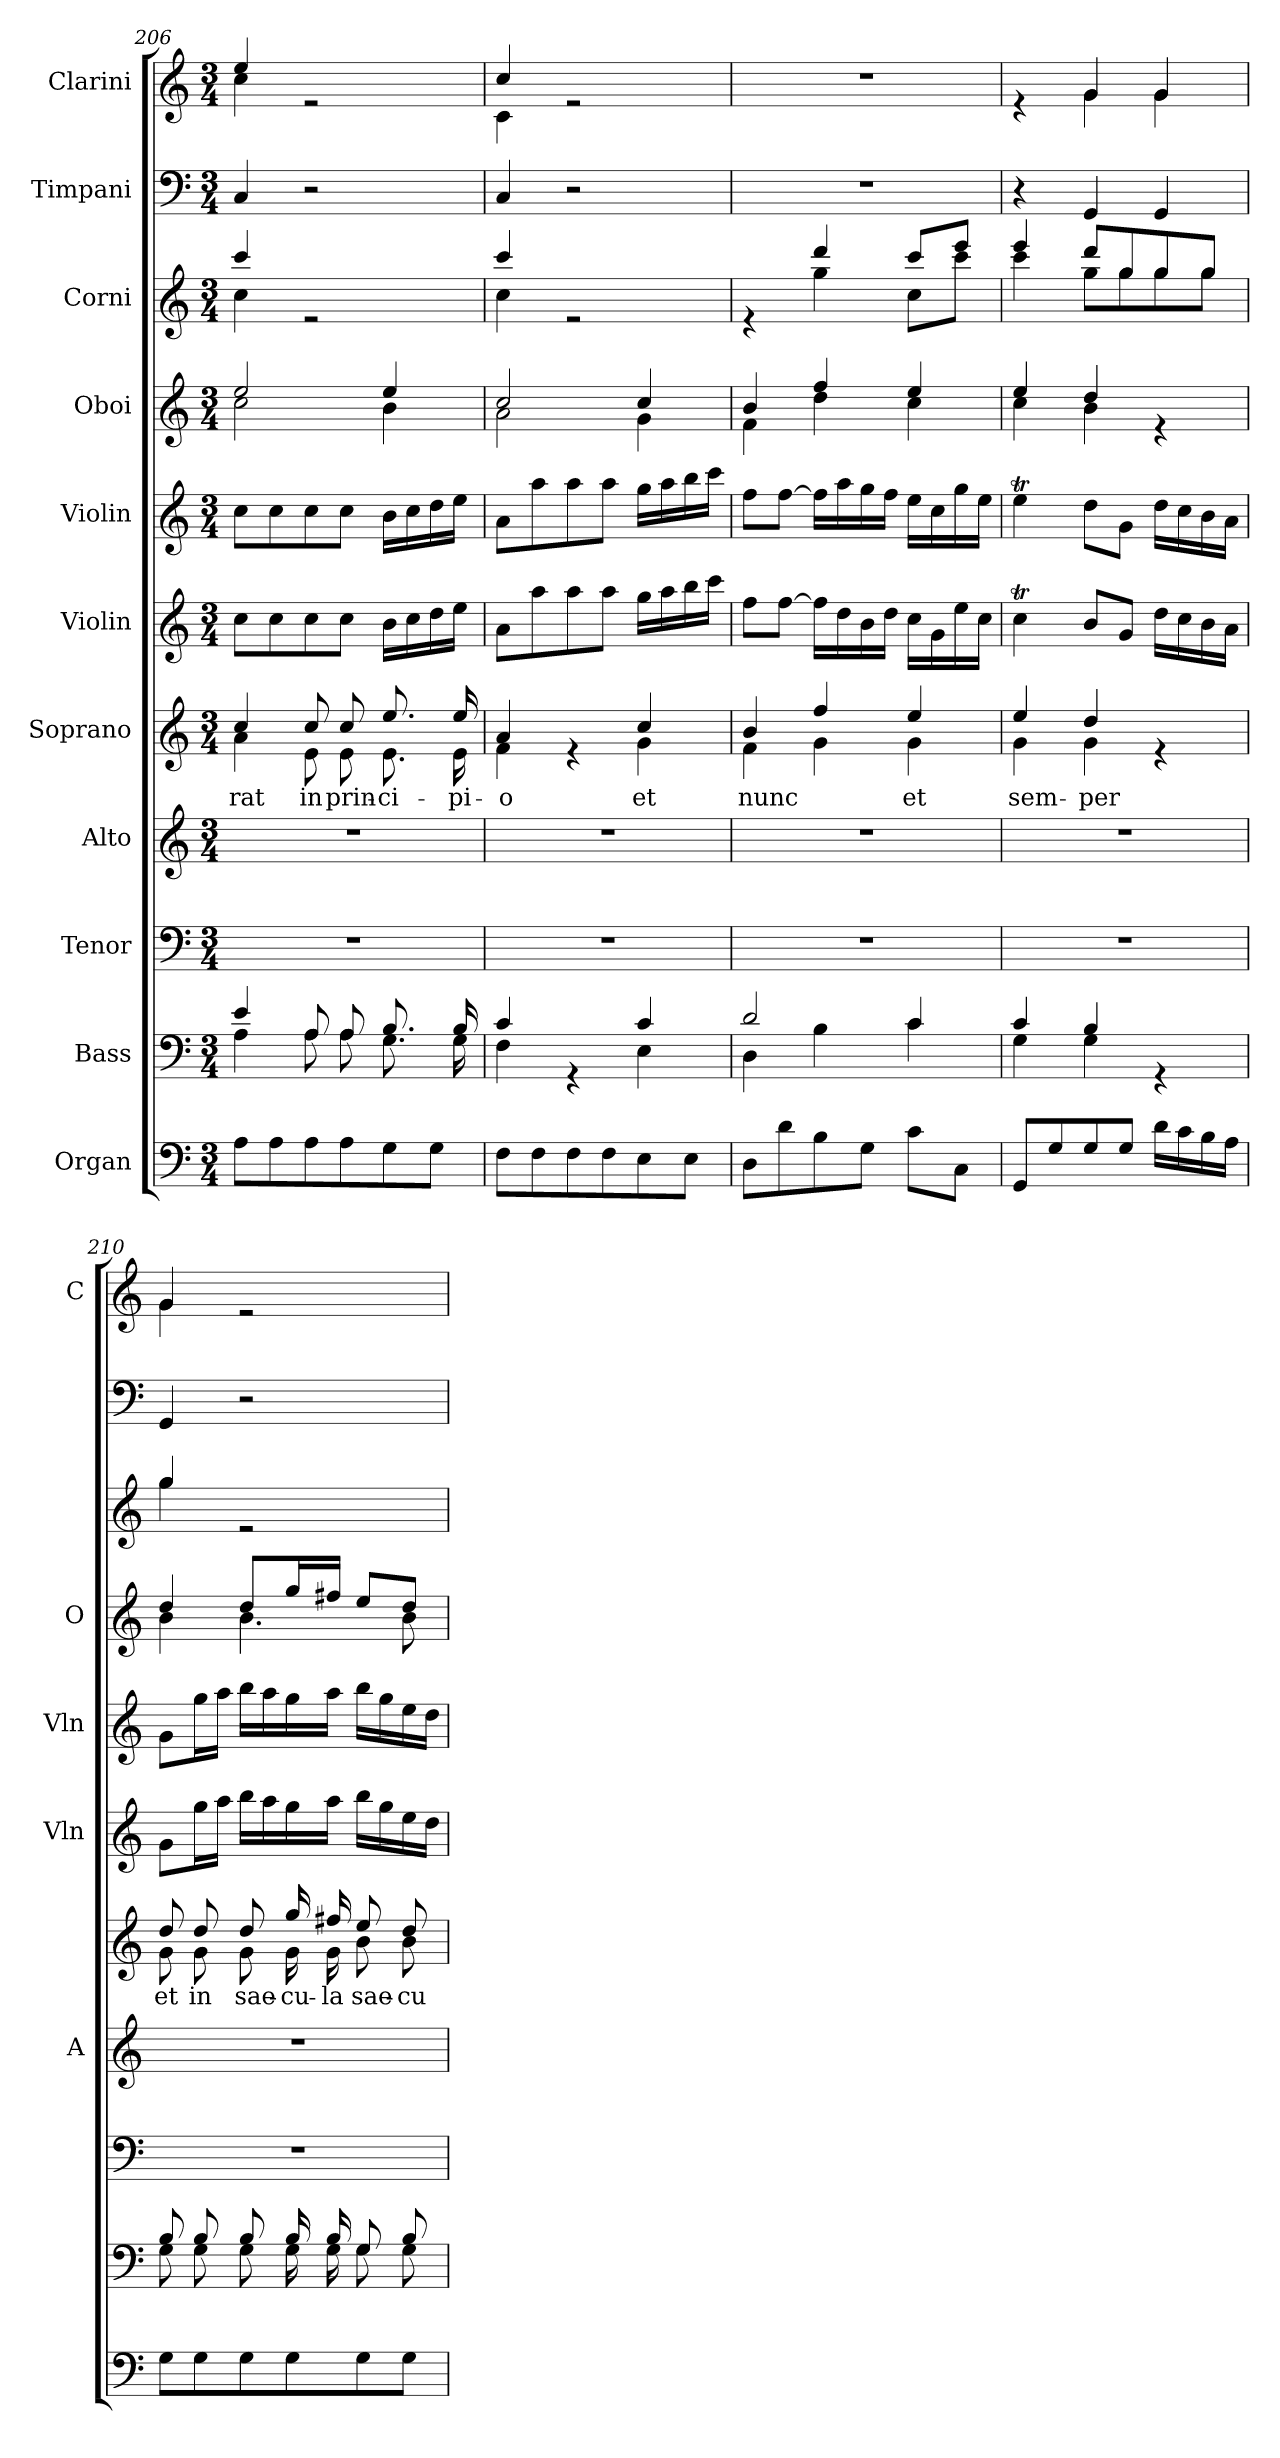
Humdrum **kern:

**kern	**kern	**kern	**kern	**kern	**text	**kern	**kern	**kern	**kern	**kern	**kern
*part11	*part10	*part9	*part8	*part7	*part7	*part6	*part5	*part4	*part3	*part2	*part1
*staff11	*staff10	*staff9	*staff8	*staff7	*staff7	*staff6	*staff5	*staff4	*staff3	*staff2	*staff1
*I"Organ	*I"Bass	*I"Tenor	*I"Alto	*I"Soprano	*	*I"Violin	*I"Violin	*I"Oboi	*I"Corni	*I"Timpani	*I"Clarini
*	*	*	*I'A	*	*	*I'Vln	*I'Vln	*I'O	*	*	*I'C
!!LO:PB:g=z
*clefF4	*clefF4	*clefF4	*clefG2	*clefG2	*	*clefG2	*clefG2	*clefG2	*clefG2	*clefF4	*clefG2
*	*	*	*	*	*	*	*	*	*ITrd7c12	*	*
*k[]	*k[]	*k[]	*k[]	*k[]	*	*k[]	*k[]	*k[]	*k[]	*k[]	*k[]
*M3/4	*M3/4	*M3/4	*M3/4	*M3/4	*	*M3/4	*M3/4	*M3/4	*M3/4	*M3/4	*M3/4
=206	=206	=206	=206	=206	=206	=206	=206	=206	=206	=206	=206
*	*^	*	*	*^	*	*	*	*	*	*	*
!	!	!	!	!	!	!	!LO:LY:b	!	!	!	!	!	!
*	*	*	*	*	*	*	*	*	*	*^	*^	*	*^
8A\L	4e/	4A\	2.r	2.r	4cc/	4a\	-rat	8cc\L	8cc\L	2ee/	2cc\	4cc/	4c\	4C/	4ee/	4cc\
8A\	.	.	.	.	.	.	.	8cc\	8cc\	.	.	.	.	.	.	.
!	!	!	!	!	!	!	!LO:LY:b	!	!	!	!	!	!	!	!	!
8A\	8A/	8A\	.	.	8cc/	8e\	in	8cc\	8cc\	.	.	2re	2ryy	2r	2re	2ryy
!	!	!	!	!	!	!	!LO:LY:b	!	!	!	!	!	!	!	!	!
8A\	8A/	8A\	.	.	8cc/	8e\	prin-	8cc\J	8cc\J	.	.	.	.	.	.	.
!	!	!	!	!	!	!	!LO:LY:b	!	!	!	!	!	!	!	!	!
8G\	8.B/	8.G\	.	.	8.ee/	8.e\	-ci-	16b\LL	16b\LL	4ee/	4b\	.	.	.	.	.
.	.	.	.	.	.	.	.	16cc\	16cc\	.	.	.	.	.	.	.
8G\J	.	.	.	.	.	.	.	16dd\	16dd\	.	.	.	.	.	.	.
!	!	!	!	!	!	!	!LO:LY:b	!	!	!	!	!	!	!	!	!
.	16B/	16G\	.	.	16ee/	16e\	-pi-	16ee\JJ	16ee\JJ	.	.	.	.	.	.	.
=207	=207	=207	=207	=207	=207	=207	=207	=207	=207	=207	=207	=207	=207	=207	=207	=207
!	!	!	!	!	!	!	!LO:LY:b	!	!	!	!	!	!	!	!	!
8F\L	4c/	4F\	2.r	2.r	4a/	4f\	-o	8a\L	8a\L	2cc/	2a\	4cc/	4c\	4C/	4cc/	4c\
8F\	.	.	.	.	.	.	.	8aa\	8aa\	.	.	.	.	.	.	.
8F\	4rGG	4ryy	.	.	4re	4ryy	.	8aa\	8aa\	.	.	2re	2ryy	2r	2re	2ryy
8F\	.	.	.	.	.	.	.	8aa\J	8aa\J	.	.	.	.	.	.	.
!	!	!	!	!	!	!	!LO:LY:b	!	!	!	!	!	!	!	!	!
8E\	4c/	4E\	.	.	4cc/	4g\	et	16gg\LL	16gg\LL	4cc/	4g\	.	.	.	.	.
.	.	.	.	.	.	.	.	16aa\	16aa\	.	.	.	.	.	.	.
8E\J	.	.	.	.	.	.	.	16bb\	16bb\	.	.	.	.	.	.	.
.	.	.	.	.	.	.	.	16ccc\JJ	16ccc\JJ	.	.	.	.	.	.	.
*	*	*	*	*	*	*	*	*	*	*	*	*	*	*	*v	*v
=208	=208	=208	=208	=208	=208	=208	=208	=208	=208	=208	=208	=208	=208	=208	=208
!	!	!	!	!	!	!	!LO:LY:b	!	!	!	!	!	!	!	!
8D\L	2d/	4D\	2.r	2.r	4b/	4f\	nunc	8ff\L	8ff\L	4b/	4f\	4re	4ryy	2.r	2.r
8d\	.	.	.	.	.	.	.	[8ff\J	[8ff\J	.	.	.	.	.	.
8B\	.	4B\	.	.	4ff/	4g\	.	16ff\LL]	16ff\LL]	4ff/	4dd\	4dd/	4g\	.	.
.	.	.	.	.	.	.	.	16dd\	16aa\	.	.	.	.	.	.
8G\J	.	.	.	.	.	.	.	16b\	16gg\	.	.	.	.	.	.
.	.	.	.	.	.	.	.	16dd\JJ	16ff\JJ	.	.	.	.	.	.
!	!	!	!	!	!	!	!LO:LY:b	!	!	!	!	!	!	!	!
8c\L	4c/	4c\	.	.	4ee/	4g\	et	16cc\LL	16ee\LL	4ee/	4cc\	8cc/L	8c\L	.	.
.	.	.	.	.	.	.	.	16g\	16cc\	.	.	.	.	.	.
8C\J	.	.	.	.	.	.	.	16ee\	16gg\	.	.	8ee/J	8cc\J	.	.
.	.	.	.	.	.	.	.	16cc\JJ	16ee\JJ	.	.	.	.	.	.
=209	=209	=209	=209	=209	=209	=209	=209	=209	=209	=209	=209	=209	=209	=209	=209
!	!	!	!	!	!	!	!LO:LY:b	!	!	!	!	!	!	!	!
*	*	*	*	*	*	*	*	*	*	*	*	*	*	*	*^
8GG/L	4c/	4G\	2.r	2.r	4ee/	4g\	sem-	4ccT\	4eet\	4ee/	4cc\	4ee/	4cc\	4r	4re	4ryy
8G/	.	.	.	.	.	.	.	.	.	.	.	.	.	.	.	.
!	!	!	!	!	!	!	!LO:LY:b	!	!	!	!	!	!	!	!	!
8G/	4B/	4G\	.	.	4dd/	4g\	-per	8b/L	8dd\L	4dd/	4b\	8dd/L	8g\L	4GG/	4g/	4g\
8G/J	.	.	.	.	.	.	.	8g/J	8g\J	.	.	8g/	8g\	.	.	.
16d\LL	4rGG	4ryy	.	.	4re	4ryy	.	16dd\LL	16dd\LL	4re	4ryy	8g/	8g\	4GG/	4g/	4g\
16c\	.	.	.	.	.	.	.	16cc\	16cc\	.	.	.	.	.	.	.
16B\	.	.	.	.	.	.	.	16b\	16b\	.	.	8g/J	8g\J	.	.	.
16A\JJ	.	.	.	.	.	.	.	16a\JJ	16a\JJ	.	.	.	.	.	.	.
!!LO:PB:g=z	!!
=210	=210	=210	=210	=210	=210	=210	=210	=210	=210	=210	=210	=210	=210	=210	=210	=210
!	!	!	!	!	!	!	!LO:LY:b	!	!	!	!	!	!	!	!	!
8G\L	8B/	8G\	2.r	2.r	8dd/	8g\	et	8g\L	8g\L	4dd/	4b\	4g/	4g\	4GG/	4g/	4g\
!	!	!	!	!	!	!	!LO:LY:b	!	!	!	!	!	!	!	!	!
8G\	8B/	8G\	.	.	8dd/	8g\	in	16gg\L	16gg\L	.	.	.	.	.	.	.
.	.	.	.	.	.	.	.	16aa\JJ	16aa\JJ	.	.	.	.	.	.	.
!	!	!	!	!	!	!	!LO:LY:b	!	!	!	!	!	!	!	!	!
8G\	8B/	8G\	.	.	8dd/	8g\	sae-	16bb\LL	16bb\LL	8dd/L	4.b\	2re	2ryy	2r	2re	2ryy
.	.	.	.	.	.	.	.	16aa\	16aa\	.	.	.	.	.	.	.
!	!	!	!	!	!	!	!LO:LY:b	!	!	!	!	!	!	!	!	!
8G\	16B/	16G\	.	.	16gg/	16g\	-cu-	16gg\	16gg\	16gg/L	.	.	.	.	.	.
!	!	!	!	!	!	!	!LO:LY:b	!	!	!	!	!	!	!	!	!
.	16B/	16G\	.	.	16ff#X/	16g\	-la	16aa\JJ	16aa\JJ	16ff#X/JJ	.	.	.	.	.	.
!	!	!	!	!	!	!	!LO:LY:b	!	!	!	!	!	!	!	!	!
8G\	8G/	8G\	.	.	8ee/	8b\	sae-	16bb\LL	16bb\LL	8ee/L	.	.	.	.	.	.
.	.	.	.	.	.	.	.	16gg\	16gg\	.	.	.	.	.	.	.
!	!	!	!	!	!	!	!LO:LY:b	!	!	!	!	!	!	!	!	!
8G\J	8B/	8G\	.	.	8dd/	8b\	-cu-	16ee\	16ee\	8dd/J	8b\	.	.	.	.	.
.	.	.	.	.	.	.	.	16dd\JJ	16dd\JJ	.	.	.	.	.	.	.
*	*	*	*	*	*	*	*	*	*	*v	*v	*	*	*	*v	*v
*	*v	*v	*	*	*v	*v	*	*	*	*	*v	*v	*	*
=	=	=	=	=	=	=	=	=	=	=	=
*-	*-	*-	*-	*-	*-	*-	*-	*-	*-	*-	*-
